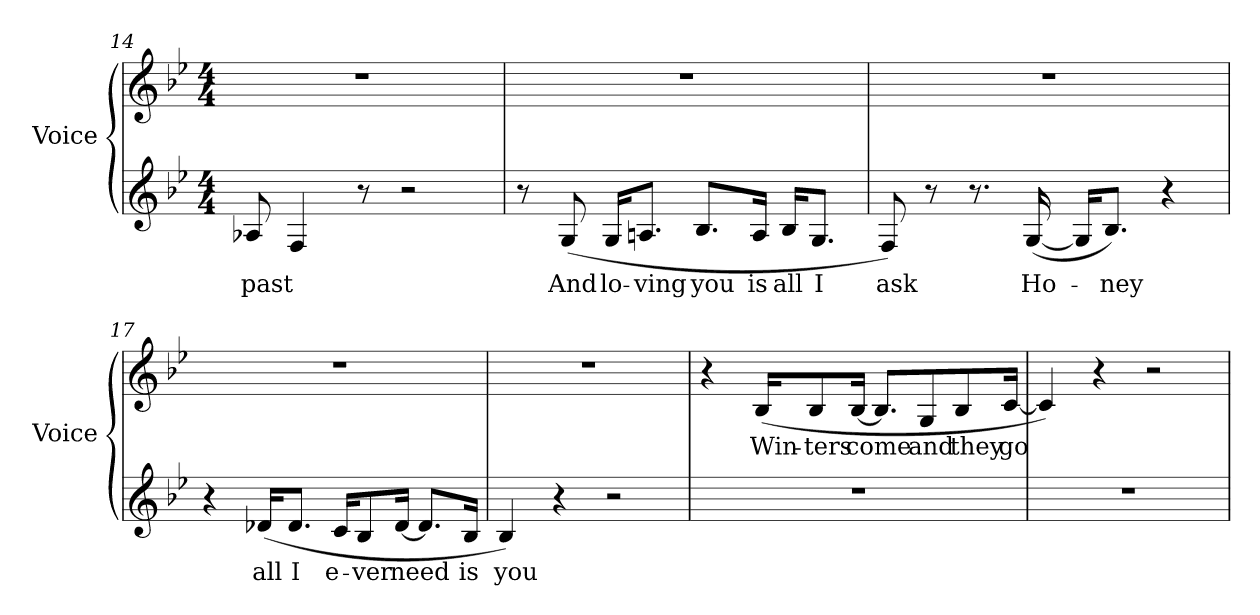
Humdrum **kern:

**kern	**text	**kern	**text
*part2	*part2	*part1	*part1
*staff2	*staff2	*staff1	*staff1
*I"Voice	*	*I"Voice	*
*I'Voice	*	*I'Voice	*
*clefG2	*	*clefG2	*
*k[b-e-]	*	*k[b-e-]	*
*B-:	*	*B-:	*
*M4/4	*	*M4/4	*
=14	=14	=14	=14
!	!LO:LY:b:color=#000000	!	!
8A-Xi/	past	1r	.
4Fi/	.	.	.
8r	.	.	.
2r	.	.	.
=15	=15	=15	=15
8r	.	1r	.
!	!LO:LY:b:color=#000000	!	!
(8Gi/	And	.	.
!	!LO:LY:b:color=#000000	!	!
16Gi/KL	lo-	.	.
!	!LO:LY:b:color=#000000	!	!
8.Ani/J	-ving	.	.
!	!LO:LY:b:color=#000000	!	!
8.B-i/L	you	.	.
!	!LO:LY:b:color=#000000	!	!
16Ai/Jk	is	.	.
!	!LO:LY:b:color=#000000	!	!
16B-i/KL	all	.	.
!	!LO:LY:b:color=#000000	!	!
8.Gi/J	I	.	.
!!LO:PB:g=z
=16	=16	=16	=16
!	!LO:LY:b:color=#000000	!	!
8Fi/)	ask	1r	.
8r	.	.	.
8.r	.	.	.
!	!LO:LY:b:color=#000000	!	!
([16Gi/	Ho-	.	.
16Gi/KL]	.	.	.
!	!LO:LY:b:color=#000000	!	!
8.B-i/J)	-ney	.	.
4r	.	.	.
=17	=17	=17	=17
4r	.	1r	.
!	!LO:LY:b:color=#000000	!	!
(16d-Xi/KL	all	.	.
!	!LO:LY:b:color=#000000	!	!
8.d-i/J	I	.	.
!	!LO:LY:b:color=#000000	!	!
16ci/KL	e-	.	.
!	!LO:LY:b:color=#000000	!	!
8B-i/	-ver	.	.
!	!LO:LY:b:color=#000000	!	!
[16d-i/Jk	need	.	.
8.d-i/L]	.	.	.
!	!LO:LY:b:color=#000000	!	!
16B-i/Jk	is	.	.
=18	=18	=18	=18
!	!LO:LY:b:color=#000000	!	!
4B-i/)	you	1r	.
4r	.	.	.
2r	.	.	.
=19	=19	=19	=19
1r	.	4r	.
!	!	!	!LO:LY:b:color=#000000
.	.	(16B-i/KL	Win-
!	!	!	!LO:LY:b:color=#000000
.	.	8B-i/	-ters
!	!	!	!LO:LY:b:color=#000000
.	.	[16B-i/Jk	come
.	.	8.B-i/L]	.
!	!	!	!LO:LY:b:color=#000000
.	.	8Gi/	and
!	!	!	!LO:LY:b:color=#000000
.	.	8B-i/	they
!	!	!	!LO:LY:b:color=#000000
.	.	[16ci/Jk	go
!!LO:LB:g=z
=20	=20	=20	=20
1r	.	4ci/])	.
.	.	4r	.
.	.	2r	.
=	=	=	=
*-	*-	*-	*-
